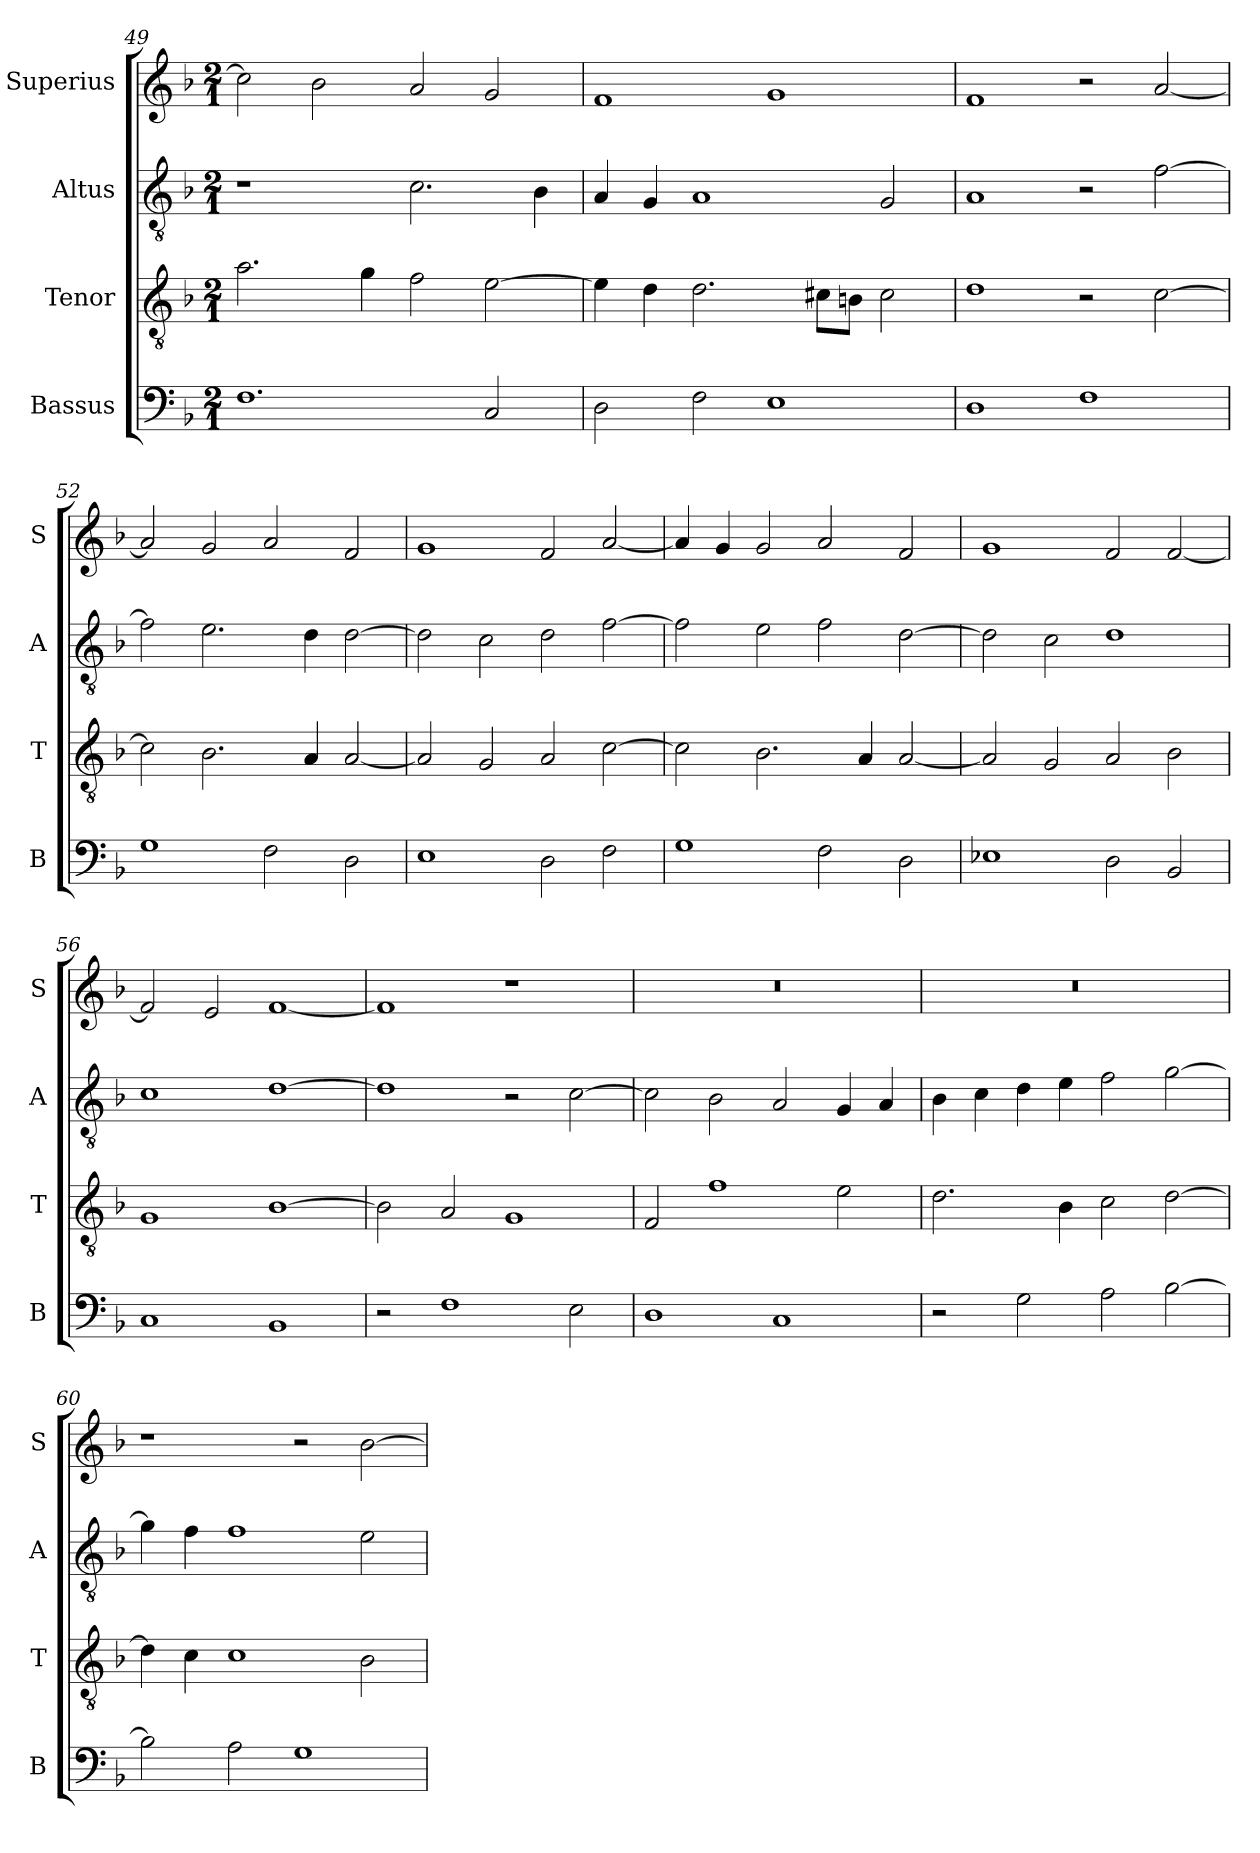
**kern	**kern	**kern	**kern
*part4	*part3	*part2	*part1
*staff4	*staff3	*staff2	*staff1
*I"Bassus	*I"Tenor	*I"Altus	*I"Superius
*I'B	*I'T	*I'A	*I'S
*clefF4	*clefGv2	*clefGv2	*clefG2
*k[b-]	*k[b-]	*k[b-]	*k[b-]
*M2/1	*M2/1	*M2/1	*M2/1
=49	=49	=49	=49
1.F	2.a\	1r	2cc\]
.	.	.	2b-\
.	4g\	.	.
.	2f\	2.c\	2a/
2C/	[2e\	.	2g/
.	.	4B-\	.
=50	=50	=50	=50
2D\	4e\]	4A/	1f
.	4d\	4G/	.
2F\	2.d\	1A	.
1E	.	.	1g
.	8c#X\L	.	.
.	8Bn\J	.	.
.	2c#\	2G/	.
=51	=51	=51	=51
1D	1d	1A	1f
1F	2r	2r	2r
.	[2c\	[2f\	[2a/
=52	=52	=52	=52
1G	2c\]	2f\]	2a/]
.	2.B-\	2.e\	2g/
2F\	.	.	2a/
.	4A/	4d\	.
2D\	[2A/	[2d\	2f/
=53	=53	=53	=53
1E	2A/]	2d\]	1g
.	2G/	2c\	.
2D\	2A/	2d\	2f/
2F\	[2c\	[2f\	[2a/
=54	=54	=54	=54
1G	2c\]	2f\]	4a/]
.	.	.	4g/
.	2.B-\	2e\	2g/
2F\	.	2f\	2a/
.	4A/	.	.
2D\	[2A/	[2d\	2f/
=55	=55	=55	=55
1E-X	2A/]	2d\]	1g
.	2G/	2c\	.
2D\	2A/	1d	2f/
2BB-/	2B-\	.	[2f/
=56	=56	=56	=56
1C	1G	1c	2f/]
.	.	.	2e/
1BB-	[1B-	[1d	[1f
=57	=57	=57	=57
2r	2B-\]	1d]	1f]
1F	2A/	.	.
.	1G	2r	1r
2E\	.	[2c\	.
=58	=58	=58	=58
1D	2F/	2c\]	0r
.	1f	2B-\	.
1C	.	2A/	.
.	2e\	4G/	.
.	.	4A/	.
=59	=59	=59	=59
2r	2.d\	4B-\	0r
.	.	4c\	.
2G\	.	4d\	.
.	4B-\	4e\	.
2A\	2c\	2f\	.
[2B-\	[2d\	[2g\	.
=60	=60	=60	=60
2B-\]	4d\]	4g\]	1r
.	4c\	4f\	.
2A\	1c	1f	.
1G	.	.	2r
.	2B-\	2e\	[2b-\
=	=	=	=
*-	*-	*-	*-
